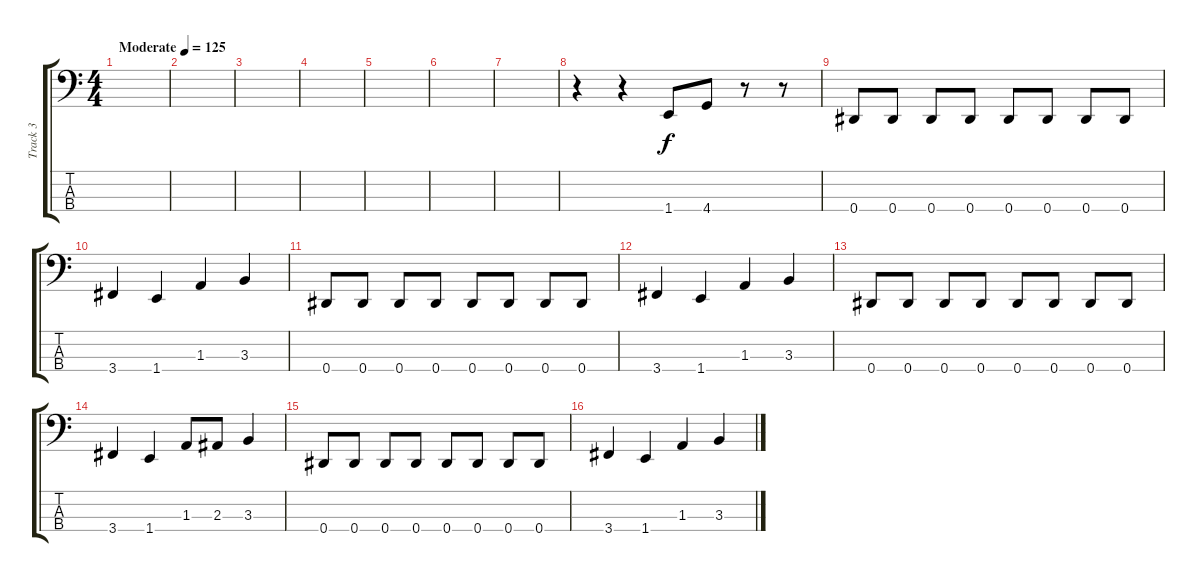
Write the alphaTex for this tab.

\track ("Track 3" "Track 3") {instrument electricbassfinger}
\staff {score tabs}
\tuning (Gb2 Db2 Ab1 Eb1) {hide}
\ts (4 4)
\tempo (125 "Moderate")
\clef f4
\ks c
|
|
|
|
|
|
|
r.4 r.4 1.4.8 4.4.8 r.8 r.8 |
0.4.8 0.4.8 0.4.8 0.4.8 0.4.8 0.4.8 0.4.8 0.4.8 |
3.4.4 1.4.4 1.3.4 3.3.4 |
0.4.8 0.4.8 0.4.8 0.4.8 0.4.8 0.4.8 0.4.8 0.4.8 |
3.4.4 1.4.4 1.3.4 3.3.4 |
0.4.8 0.4.8 0.4.8 0.4.8 0.4.8 0.4.8 0.4.8 0.4.8 |
3.4.4 1.4.4 1.3.8 2.3.8 3.3.4 |
0.4.8 0.4.8 0.4.8 0.4.8 0.4.8 0.4.8 0.4.8 0.4.8 |
3.4.4 1.4.4 1.3.4 3.3.4
